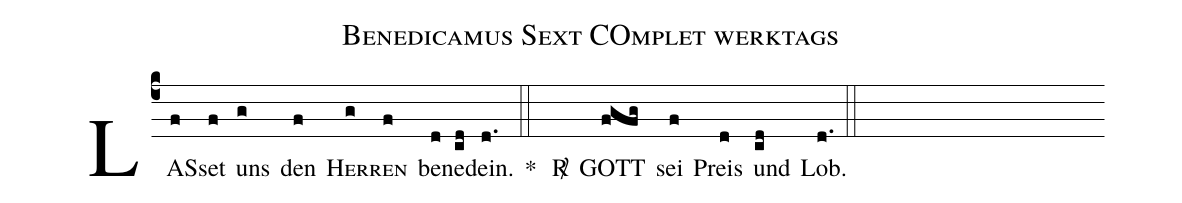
name: Benedicamus Sext COmplet werktags;
%%
(c4) LAS(f)set(f) uns(g) den(f) <sc>Her</sc>(g)<sc>ren</sc>(f) be(d)ne(cd)dein.(d.) *(::) <v>\Rbar{}</v>() GOTT(fgfg) sei(f) Preis(d) und(cd) Lob.(d.) (::)
